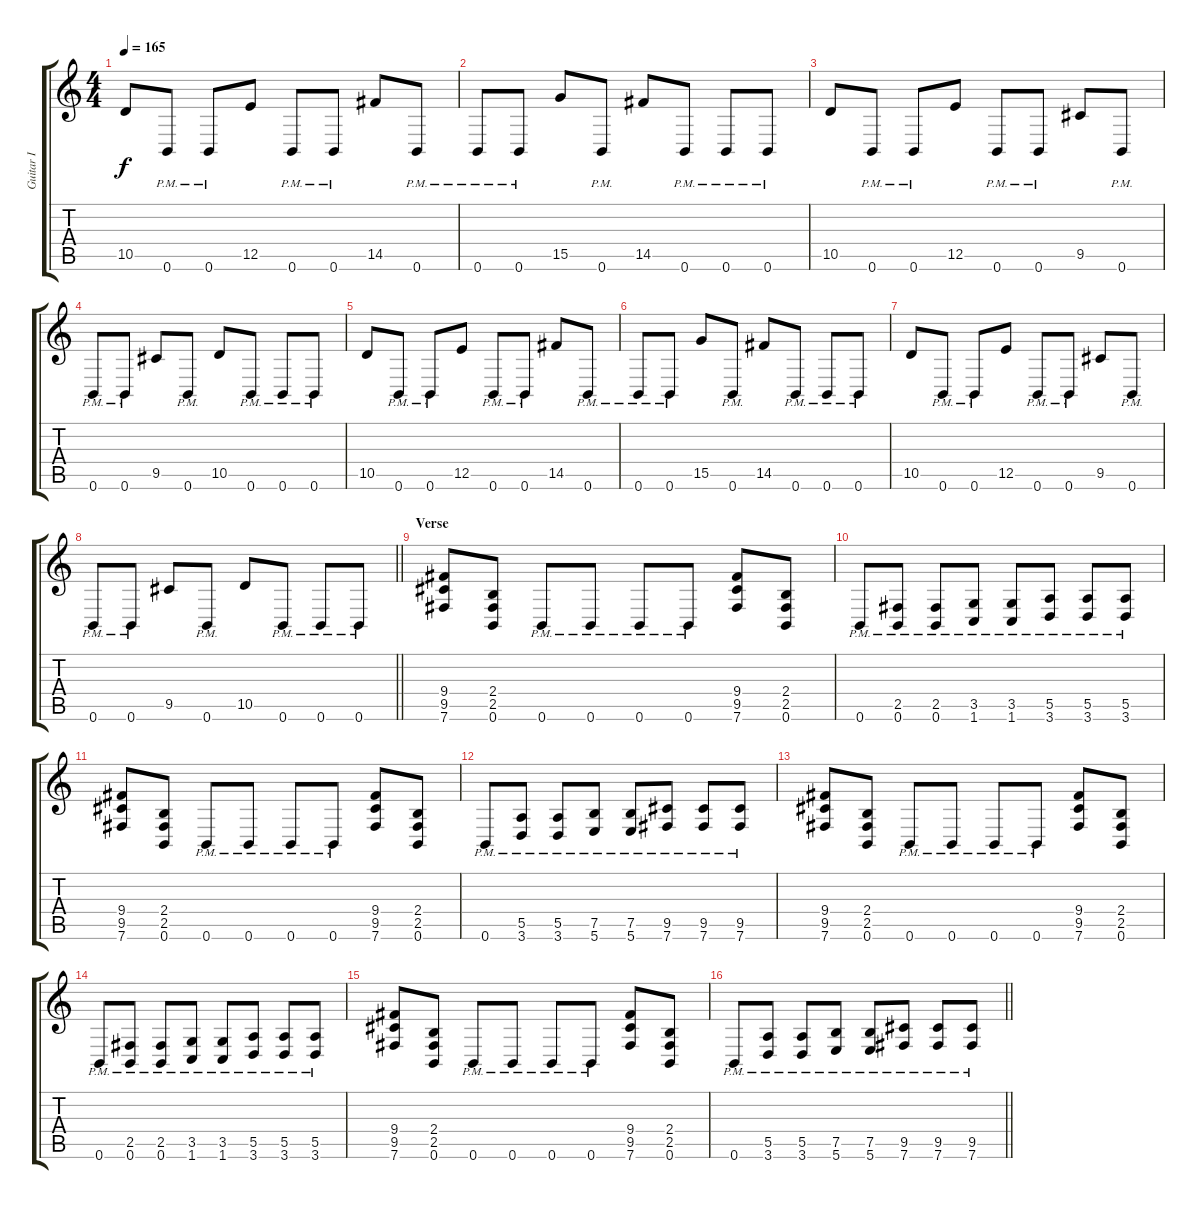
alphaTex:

\track ("Guitar I" "Guitar I") {instrument distortionguitar}
\staff {score tabs}
\tuning (B3 Gb3 D3 A2 E2 B1) {hide}
\ts (4 4)
\tempo 165
\clef g2
\ks c
10.5.8{dy f} 0.6{pm}.8 0.6{pm}.8 12.5.8 0.6{pm}.8 0.6{pm}.8 14.5.8 0.6{pm}.8 |
0.6{pm}.8 0.6{pm}.8 15.5.8 0.6{pm}.8 14.5.8 0.6{pm}.8 0.6{pm}.8 0.6{pm}.8 |
10.5.8 0.6{pm}.8 0.6{pm}.8 12.5.8 0.6{pm}.8 0.6{pm}.8 9.5.8 0.6{pm}.8 |
0.6{pm}.8 0.6{pm}.8 9.5.8 0.6{pm}.8 10.5.8 0.6{pm}.8 0.6{pm}.8 0.6{pm}.8 |
10.5.8 0.6{pm}.8 0.6{pm}.8 12.5.8 0.6{pm}.8 0.6{pm}.8 14.5.8 0.6{pm}.8 |
0.6{pm}.8 0.6{pm}.8 15.5.8 0.6{pm}.8 14.5.8 0.6{pm}.8 0.6{pm}.8 0.6{pm}.8 |
10.5.8 0.6{pm}.8 0.6{pm}.8 12.5.8 0.6{pm}.8 0.6{pm}.8 9.5.8 0.6{pm}.8 |
\barLineRight lightlight
0.6{pm}.8 0.6{pm}.8 9.5.8 0.6{pm}.8 10.5.8 0.6{pm}.8 0.6{pm}.8 0.6{pm}.8 |
\section ("" "Verse")
(9.4 9.5 7.6).8 (2.4 2.5 0.6).8 0.6{pm}.8 0.6{pm}.8 0.6{pm}.8 0.6{pm}.8 (9.4 9.5 7.6).8 (2.4 2.5 0.6).8 |
0.6{pm}.8 (2.5{pm} 0.6{pm}).8 (2.5{pm} 0.6{pm}).8 (3.5{pm} 1.6{pm}).8 (3.5{pm} 1.6{pm}).8 (5.5{pm} 3.6{pm}).8 (5.5{pm} 3.6{pm}).8 (5.5{pm} 3.6{pm}).8 |
(9.4 9.5 7.6).8 (2.4 2.5 0.6).8 0.6{pm}.8 0.6{pm}.8 0.6{pm}.8 0.6{pm}.8 (9.4 9.5 7.6).8 (2.4 2.5 0.6).8 |
0.6{pm}.8 (5.5{pm} 3.6{pm}).8 (5.5{pm} 3.6{pm}).8 (7.5{pm} 5.6{pm}).8 (7.5{pm} 5.6{pm}).8 (9.5{pm} 7.6{pm}).8 (9.5{pm} 7.6{pm}).8 (9.5{pm} 7.6{pm}).8 |
(9.4 9.5 7.6).8 (2.4 2.5 0.6).8 0.6{pm}.8 0.6{pm}.8 0.6{pm}.8 0.6{pm}.8 (9.4 9.5 7.6).8 (2.4 2.5 0.6).8 |
0.6{pm}.8 (2.5{pm} 0.6{pm}).8 (2.5{pm} 0.6{pm}).8 (3.5{pm} 1.6{pm}).8 (3.5{pm} 1.6{pm}).8 (5.5{pm} 3.6{pm}).8 (5.5{pm} 3.6{pm}).8 (5.5{pm} 3.6{pm}).8 |
(9.4 9.5 7.6).8 (2.4 2.5 0.6).8 0.6{pm}.8 0.6{pm}.8 0.6{pm}.8 0.6{pm}.8 (9.4 9.5 7.6).8 (2.4 2.5 0.6).8 |
\barLineRight lightlight
0.6{pm}.8 (5.5{pm} 3.6{pm}).8 (5.5{pm} 3.6{pm}).8 (7.5{pm} 5.6{pm}).8 (7.5{pm} 5.6{pm}).8 (9.5{pm} 7.6{pm}).8 (9.5{pm} 7.6{pm}).8 (9.5{pm} 7.6{pm}).8
